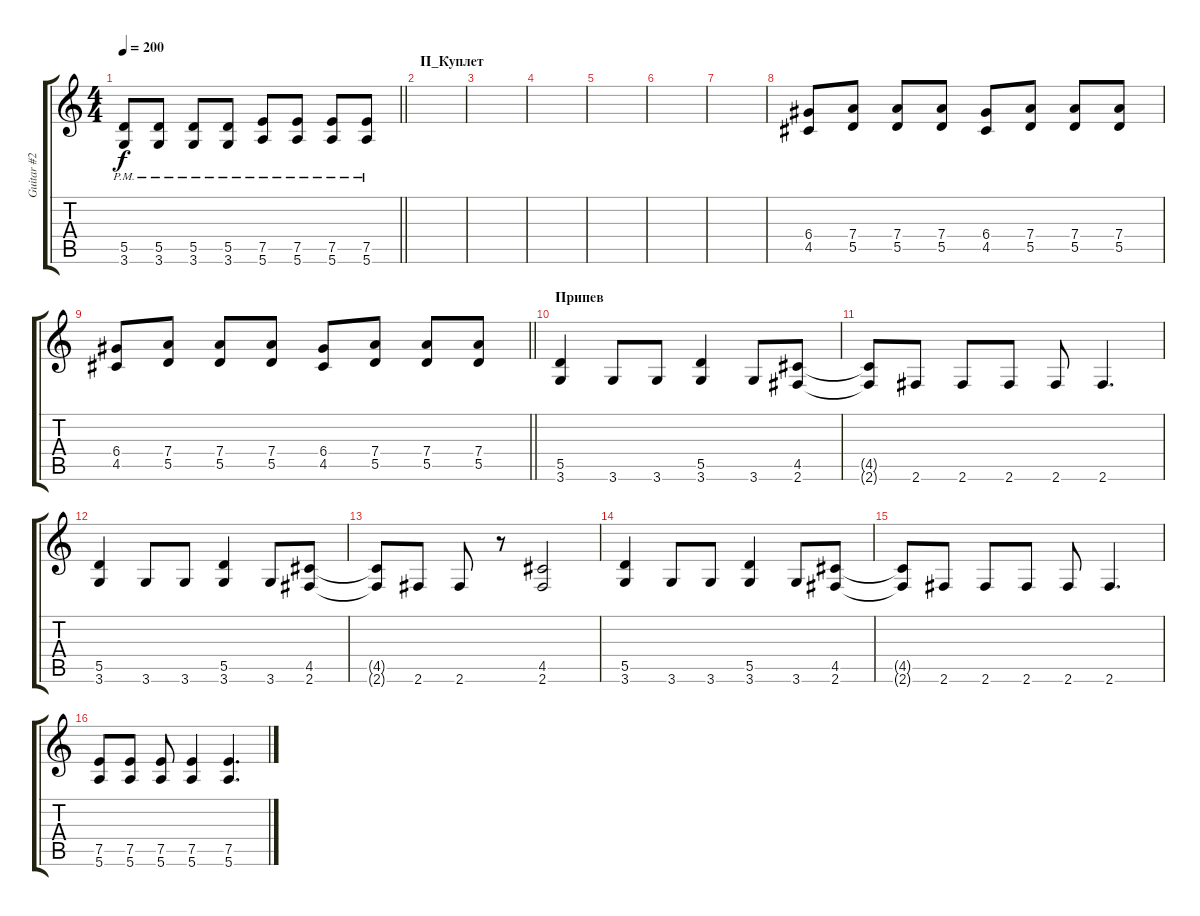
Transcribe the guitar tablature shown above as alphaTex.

\track ("Guitar #2" "Guitar #2") {instrument overdrivenguitar}
\staff {score tabs}
\tuning (E4 B3 G3 D3 A2 E2) {hide}
\ts (4 4)
\tempo 200
\clef g2
\barLineRight lightlight
\ks c
(5.5{pm} 3.6{pm}).8{dy f} (5.5{pm} 3.6{pm}).8 (5.5{pm} 3.6{pm}).8 (5.5{pm} 3.6{pm}).8 (7.5{pm} 5.6{pm}).8 (7.5{pm} 5.6{pm}).8 (7.5{pm} 5.6{pm}).8 (7.5{pm} 5.6{pm}).8 |
\section ("" "П_Куплет")
|
|
|
|
|
|
(6.4 4.5).8 (7.4 5.5).8 (7.4 5.5).8 (7.4 5.5).8 (6.4 4.5).8 (7.4 5.5).8 (7.4 5.5).8 (7.4 5.5).8 |
\barLineRight lightlight
(6.4 4.5).8 (7.4 5.5).8 (7.4 5.5).8 (7.4 5.5).8 (6.4 4.5).8 (7.4 5.5).8 (7.4 5.5).8 (7.4 5.5).8 |
\section ("" "Припев")
(5.5 3.6).4 3.6.8 3.6.8 (5.5 3.6).4 3.6.8 (4.5 2.6).8 |
(4.5{t} 2.6{t}).8 2.6.8 2.6.8 2.6.8 2.6.8 2.6.4{d} |
(5.5 3.6).4 3.6.8 3.6.8 (5.5 3.6).4 3.6.8 (4.5 2.6).8 |
(4.5{t} 2.6{t}).8 2.6.8 2.6.8 r.8 (4.5 2.6).2 |
(5.5 3.6).4 3.6.8 3.6.8 (5.5 3.6).4 3.6.8 (4.5 2.6).8 |
(4.5{t} 2.6{t}).8 2.6.8 2.6.8 2.6.8 2.6.8 2.6.4{d} |
(7.5 5.6).8 (7.5 5.6).8 (7.5 5.6).8 (7.5 5.6).4 (7.5 5.6).4{d}
